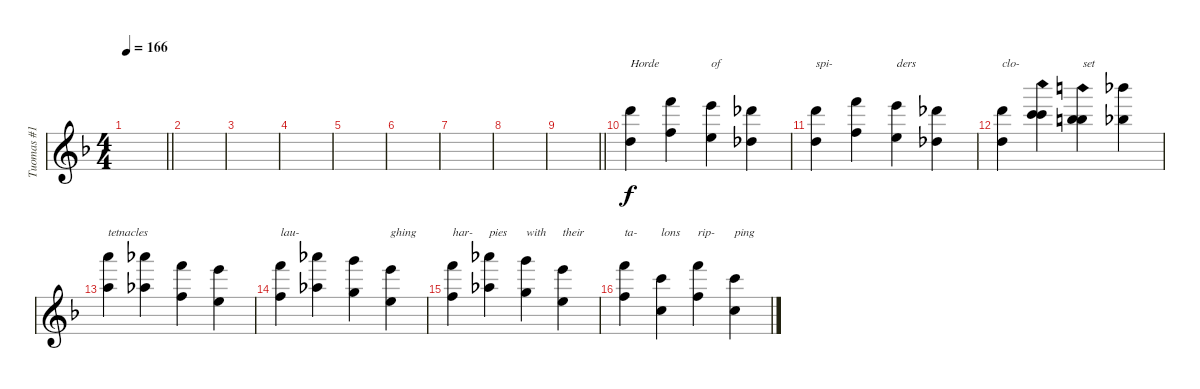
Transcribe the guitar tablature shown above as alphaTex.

\track ("Tuomas #1" "Tuomas #1") {instrument choiraahs}
\staff {score}
\tuning (E5 A4 D4 G3) {hide}
\ts (4 4)
\tempo 166
\clef g2
\barLineRight lightlight
\ks f
|
\section ("" "")
|
|
|
|
|
|
|
\barLineRight lightlight
|
\section ("" "")
(10.1 12.3).4{txt "Horde"} (13.1 15.3).4 (12.1 14.3).4{txt "of"} (9.1 11.3).4 |
(10.1 12.3).4{txt "spi-"} (13.1 15.3).4 (12.1 14.3).4{txt "ders"} (9.1 11.3).4 |
(10.1 12.3).4{txt "clo-"} (8.1{ph 12} 15.2).4 (7.1{ph 12} 14.2).4{txt "set"} (18.1 20.3).4 |
(17.1 19.3).4{txt "tetnacles"} (16.1 18.3).4 (13.1 15.3).4 (12.1 14.3).4 |
(13.1 15.3).4{txt "lau-"} (16.1 18.3).4 (15.1 17.3).4 (12.1 14.3).4{txt "ghing"} |
(13.1 15.3).4{txt "har-"} (16.1 18.3).4{txt "pies"} (15.1 17.3).4{txt "with"} (12.1 14.3).4{txt "their"} |
(13.1 15.3).4{txt "ta-"} (15.2 17.4).4{txt "lons"} (13.1 15.3).4{txt "rip-"} (15.2 17.4).4{txt "ping"}
